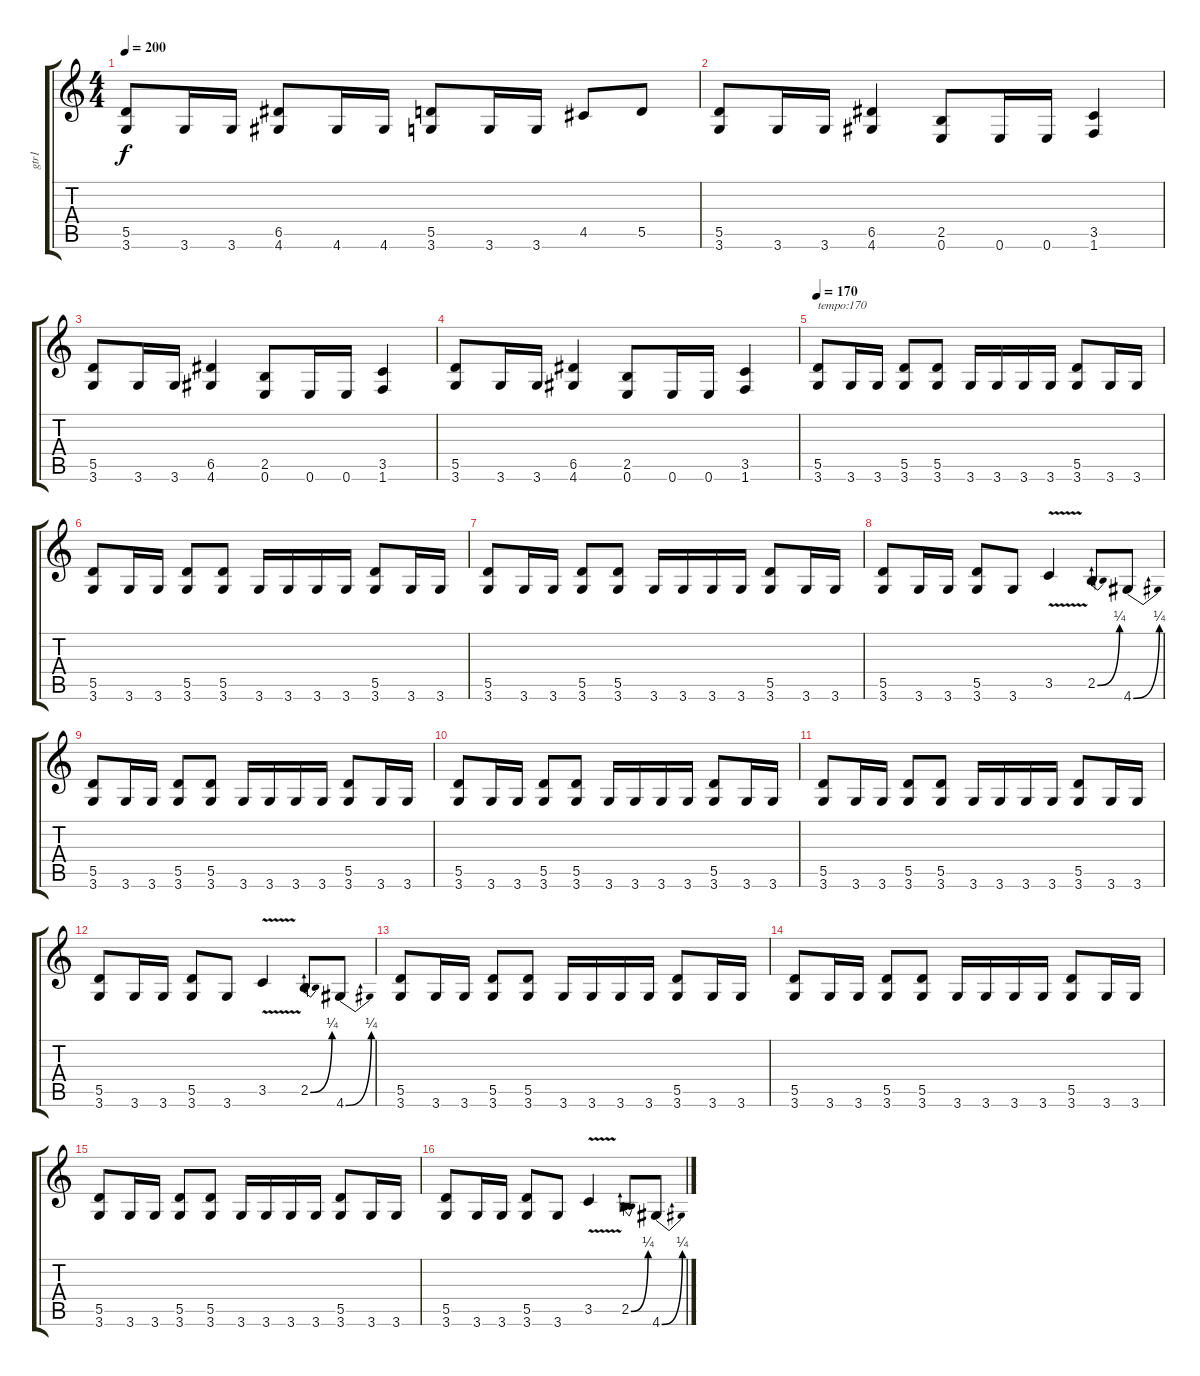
\track ("gtr1" "gtr1") {instrument distortionguitar}
\staff {score tabs}
\tuning (E4 B3 G3 D3 A2 E2) {hide}
\ts (4 4)
\tempo 200
\clef g2
\ks c
(5.5 3.6).8{dy f} 3.6.16 3.6.16 (6.5 4.6).8 4.6.16 4.6.16 (5.5 3.6).8 3.6.16 3.6.16 4.5.8 5.5.8 |
(5.5 3.6).8 3.6.16 3.6.16 (6.5 4.6).4 (2.5 0.6).8 0.6.16 0.6.16 (3.5 1.6).4 |
(5.5 3.6).8 3.6.16 3.6.16 (6.5 4.6).4 (2.5 0.6).8 0.6.16 0.6.16 (3.5 1.6).4 |
(5.5 3.6).8 3.6.16 3.6.16 (6.5 4.6).4 (2.5 0.6).8 0.6.16 0.6.16 (3.5 1.6).4 |
\tempo 170
(5.5 3.6).8{txt "tempo:170"} 3.6.16 3.6.16 (5.5 3.6).8 (5.5 3.6).8 3.6.16 3.6.16 3.6.16 3.6.16 (5.5 3.6).8 3.6.16 3.6.16 |
(5.5 3.6).8 3.6.16 3.6.16 (5.5 3.6).8 (5.5 3.6).8 3.6.16 3.6.16 3.6.16 3.6.16 (5.5 3.6).8 3.6.16 3.6.16 |
(5.5 3.6).8 3.6.16 3.6.16 (5.5 3.6).8 (5.5 3.6).8 3.6.16 3.6.16 3.6.16 3.6.16 (5.5 3.6).8 3.6.16 3.6.16 |
(5.5 3.6).8 3.6.16 3.6.16 (5.5 3.6).8 3.6.8 3.5{v}.4 2.5{be (bend 0 0 60 1)}.8 4.6{be (bend 0 0 60 1)}.8 |
(5.5 3.6).8 3.6.16 3.6.16 (5.5 3.6).8 (5.5 3.6).8 3.6.16 3.6.16 3.6.16 3.6.16 (5.5 3.6).8 3.6.16 3.6.16 |
(5.5 3.6).8 3.6.16 3.6.16 (5.5 3.6).8 (5.5 3.6).8 3.6.16 3.6.16 3.6.16 3.6.16 (5.5 3.6).8 3.6.16 3.6.16 |
(5.5 3.6).8 3.6.16 3.6.16 (5.5 3.6).8 (5.5 3.6).8 3.6.16 3.6.16 3.6.16 3.6.16 (5.5 3.6).8 3.6.16 3.6.16 |
(5.5 3.6).8 3.6.16 3.6.16 (5.5 3.6).8 3.6.8 3.5{v}.4 2.5{be (bend 0 0 60 1)}.8 4.6{be (bend 0 0 60 1)}.8 |
(5.5 3.6).8 3.6.16 3.6.16 (5.5 3.6).8 (5.5 3.6).8 3.6.16 3.6.16 3.6.16 3.6.16 (5.5 3.6).8 3.6.16 3.6.16 |
(5.5 3.6).8 3.6.16 3.6.16 (5.5 3.6).8 (5.5 3.6).8 3.6.16 3.6.16 3.6.16 3.6.16 (5.5 3.6).8 3.6.16 3.6.16 |
(5.5 3.6).8 3.6.16 3.6.16 (5.5 3.6).8 (5.5 3.6).8 3.6.16 3.6.16 3.6.16 3.6.16 (5.5 3.6).8 3.6.16 3.6.16 |
(5.5 3.6).8 3.6.16 3.6.16 (5.5 3.6).8 3.6.8 3.5{v}.4 2.5{be (bend 0 0 60 1)}.8 4.6{be (bend 0 0 60 1)}.8
